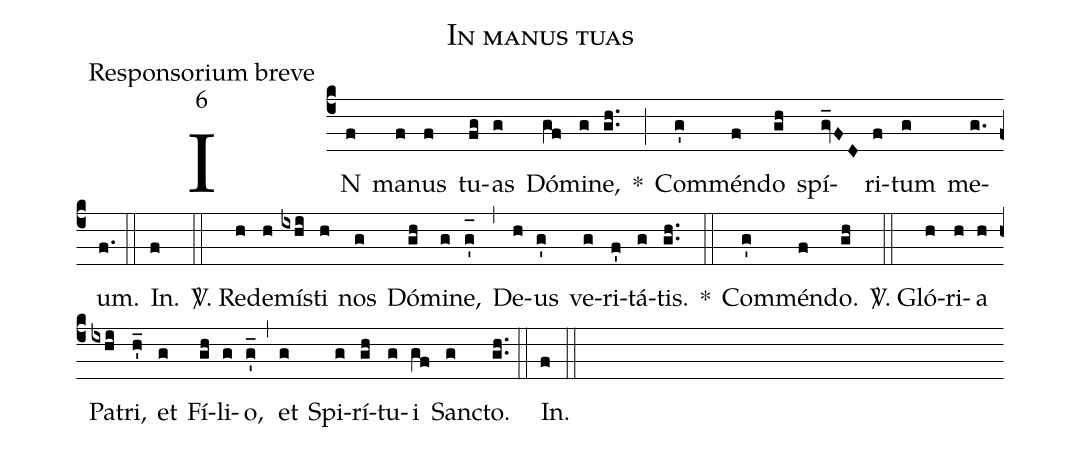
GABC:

name:In manus tuas;
office-part:Responsorium breve;
mode:6;
%%
(c4) IN(f) ma(f)nus(f) tu(fg)as(g) Dó(gf)mi(g)ne,(gh..) *(;) Com(g')mén(f)do(gh) spí(gv_FD)ri(f)tum(g) me(g.)um.(f.) (::) In.(f) (::)
<sp>V/</sp>. Red(h)e(h)mí(ixhi)sti(h) nos(g) Dó(gh)mi(g)ne,(g'_[oh:h]) (,) De(h)us(g') ve(g)ri(f')tá(g)tis.(gh..) *(::) Com(g')mén(f)do.(gh) (::)
<sp>V/</sp>. Gló(h)ri(h)a(h) Pa(ixhi)tri,(h'_) et(g) Fí(gh)li(g)o,(g'_) (,) et(g) Spi(g)rí(gh)tu(g)i(gf) San(g)cto.(gh..) (::) In.(f) (::)
